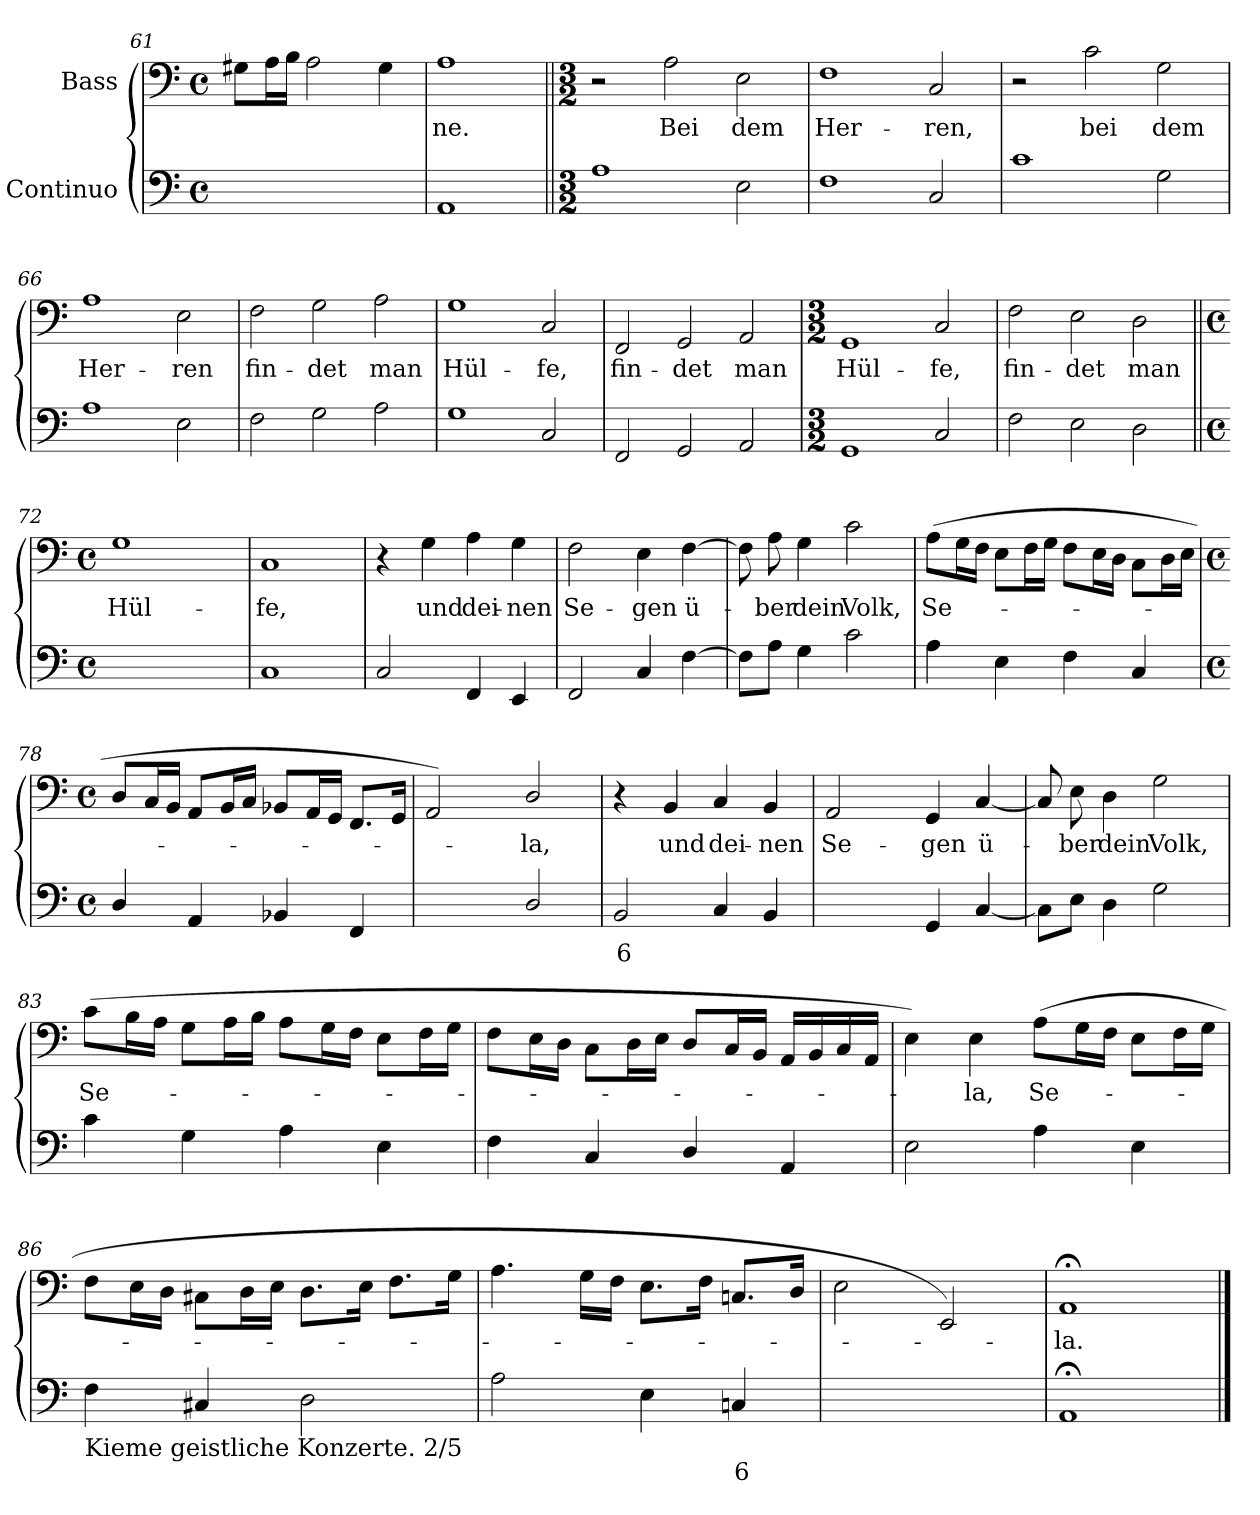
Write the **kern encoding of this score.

**kern	**text	**kern	**text
*part2	*part2	*part1	*part1
*staff2	*staff2	*staff1	*staff1
*I"Continuo	*	*I"Bass	*
*clefF4	*	*clefF4	*
*k[]	*	*k[]	*
*C:	*	*C:	*
*M4/4	*	*M4/4	*
*met(c)	*	*met(c)	*
=61	=61	=61	=61
[4Eyy	.	8G#XL	.
.	.	16AL	.
.	.	16BJJ	.
!	!LO:LY:b	!	!
2Eyy_	4	2A	.
4Eyy]	.	4G#	.
=62	=62	=62	=62
!	!	!	!LO:LY:b
1AA	.	1A	ne.
!!LO:LB:g=z
=63||	=63||	=63||	=63||
*M3/2	*	*M3/2	*
1A	.	2r	.
!	!	!	!LO:LY:b
.	.	2A	Bei
!	!	!	!LO:LY:b
2E	.	2E	dem
=64	=64	=64	=64
!	!	!	!LO:LY:b
1F	.	1F	Her-
!	!	!	!LO:LY:b
2C	.	2C	-ren,
=65	=65	=65	=65
1c	.	2r	.
!	!	!	!LO:LY:b
.	.	2c	bei
!	!	!	!LO:LY:b
2G	.	2G	dem
=66	=66	=66	=66
!	!	!	!LO:LY:b
1A	.	1A	Her-
!	!	!	!LO:LY:b
2E	.	2E	-ren
=67	=67	=67	=67
!	!	!	!LO:LY:b
2F	.	2F	fin-
!	!	!	!LO:LY:b
2G	.	2G	-det
!	!	!	!LO:LY:b
2A	.	2A	man
=68	=68	=68	=68
!	!	!	!LO:LY:b
1G	.	1G	Hül-
!	!	!	!LO:LY:b
2C	.	2C	-fe,
=69	=69	=69	=69
!	!	!	!LO:LY:b
2FF	.	2FF	fin-
!	!	!	!LO:LY:b
2GG	.	2GG	-det
!	!	!	!LO:LY:b
2AA	.	2AA	man
!!LO:LB:g=z
=70	=70	=70	=70
*M3/2	*	*M3/2	*
!	!	!	!LO:LY:b
1GG	.	1GG	Hül-
!	!	!	!LO:LY:b
2C	.	2C	-fe,
=71	=71	=71	=71
!	!	!	!LO:LY:b
2F	.	2F	fin-
!	!	!	!LO:LY:b
2E	.	2E	-det
!	!	!	!LO:LY:b
2D	.	2D	man
=72||	=72||	=72||	=72||
*M4/4	*	*M4/4	*
*met(c)	*	*met(c)	*
!	!LO:LY:b	!	!LO:LY:b
[2Gyy	4	1G	Hül-
!	!LO:LY:b	!	!
2Gyy]	3	.	.
=73	=73	=73	=73
!	!	!	!LO:LY:b
1C	.	1C	-fe,
=74	=74	=74	=74
2C	.	4r	.
!	!	!	!LO:LY:b
.	.	4G	und
!	!	!	!LO:LY:b
4FF	.	4A	dei-
!	!	!	!LO:LY:b
4EE	.	4G	-nen
=75	=75	=75	=75
!	!	!	!LO:LY:b
2FF	.	2F	Se-
!	!	!	!LO:LY:b
4C	.	4E	-gen
!	!	!	!LO:LY:b
[4F	.	[4F	ü-
=76	=76	=76	=76
8FL]	.	8F]	.
!	!	!	!LO:LY:b
8AJ	.	8A	ber
!	!	!	!LO:LY:b
4G	.	4G	dein
!	!	!	!LO:LY:b
2c	.	2c	Volk,
=77	=77	=77	=77
!	!	!	!LO:LY:b
4A	.	(<8AL	Se-
.	.	16GL	.
.	.	16FJJ	.
4E	.	8EL	.
.	.	16FL	.
.	.	16GJJ	.
4F	.	8FL	.
.	.	16EL	.
.	.	16DJJ	.
4C	.	8CL	.
.	.	16DL	.
.	.	16EJJ	.
!!LO:LB:g=z
=78	=78	=78	=78
*M4/4	*	*M4/4	*
*met(c)	*	*met(c)	*
4D/	.	8DL	.
.	.	16CL	.
.	.	16BBJJ	.
4AA	.	8AAL	.
.	.	16BBL	.
.	.	16CJJ	.
4BB-X	.	8BB-XL	.
.	.	16AAL	.
.	.	16GGJJ	.
4FF	.	8.FFL	.
.	.	16GGJ	.
=79	=79	=79	=79
!	!LO:LY:b	!	!
[4AAyy	4	2AA)	.
4AAyy]	.	.	.
!	!	!	!LO:LY:b
2D/	.	2D/	la,
=80	=80	=80	=80
!	!LO:LY:b	!	!
2BB	6	4r	.
!	!	!	!LO:LY:b
.	.	4BB	und
!	!	!	!LO:LY:b
4C	.	4C	dei-
!	!	!	!LO:LY:b
4BB	.	4BB	-nen
=81	=81	=81	=81
!	!LO:LY:b	!	!LO:LY:b
[4AAyy	7	2AA	Se-
!	!LO:LY:b	!	!
4AAyy]	6	.	.
!	!	!	!LO:LY:b
4GG	.	4GG	-gen
!	!	!	!LO:LY:b
[4C	.	[4C	ü-
=82	=82	=82	=82
8CL]	.	8C]	.
!	!	!	!LO:LY:b
8EJ	.	8E	ber
!	!	!	!LO:LY:b
4D	.	4D	dein
!	!	!	!LO:LY:b
2G	.	2G	Volk,
=83	=83	=83	=83
!	!	!	!LO:LY:b
4c	.	(>8cL	Se-
.	.	16BL	.
.	.	16AJJ	.
4G	.	8GL	.
.	.	16AL	.
.	.	16BJJ	.
4A	.	8AL	.
.	.	16GL	.
.	.	16FJJ	.
4E	.	8EL	.
.	.	16FL	.
.	.	16GJJ	.
!!LO:LB:g=z
=84	=84	=84	=84
4F	.	8FL	.
.	.	16EL	.
.	.	16DJJ	.
4C	.	8CL	.
.	.	16DL	.
.	.	16EJJ	.
4D/	.	8DL	.
.	.	16CL	.
.	.	16BBJJ	.
4AA	.	16AALL	.
.	.	16BB	.
.	.	16C	.
.	.	16AAJJ	.
=85	=85	=85	=85
2E	.	4E)	.
!	!	!	!LO:LY:b
.	.	4E	la,
!	!	!	!LO:LY:b
4A	.	(>8AL	Se-
.	.	16GL	.
.	.	16FJJ	.
4E	.	8EL	.
.	.	16FL	.
.	.	16GJJ	.
=86	=86	=86	=86
!LO:TX:b:t=Kieme geistliche Konzerte. 2/5	!	!	!
4F	.	8FL	.
.	.	16EL	.
.	.	16DJJ	.
4C#X	.	8C#XL	.
.	.	16DL	.
.	.	16EJJ	.
2D	.	8.DL	.
.	.	16EJ	.
.	.	8.FL	.
.	.	16GJ	.
=87	=87	=87	=87
2A	.	4.A	.
.	.	16GLL	.
.	.	16FJJ	.
4E	.	8.EL	.
.	.	16FJ	.
!	!LO:LY:b	!	!
4Cn	6	8.CnL	.
.	.	16DJ	.
=88	=88	=88	=88
!	!LO:LY:b	!	!
[2Eyy	4	2E	.
2Eyy]	.	2EE)	.
=89	=89	=89	=89
!	!	!	!LO:LY:b
1AA;<	.	1AA;<	la.
==	==	==	==
*-	*-	*-	*-
